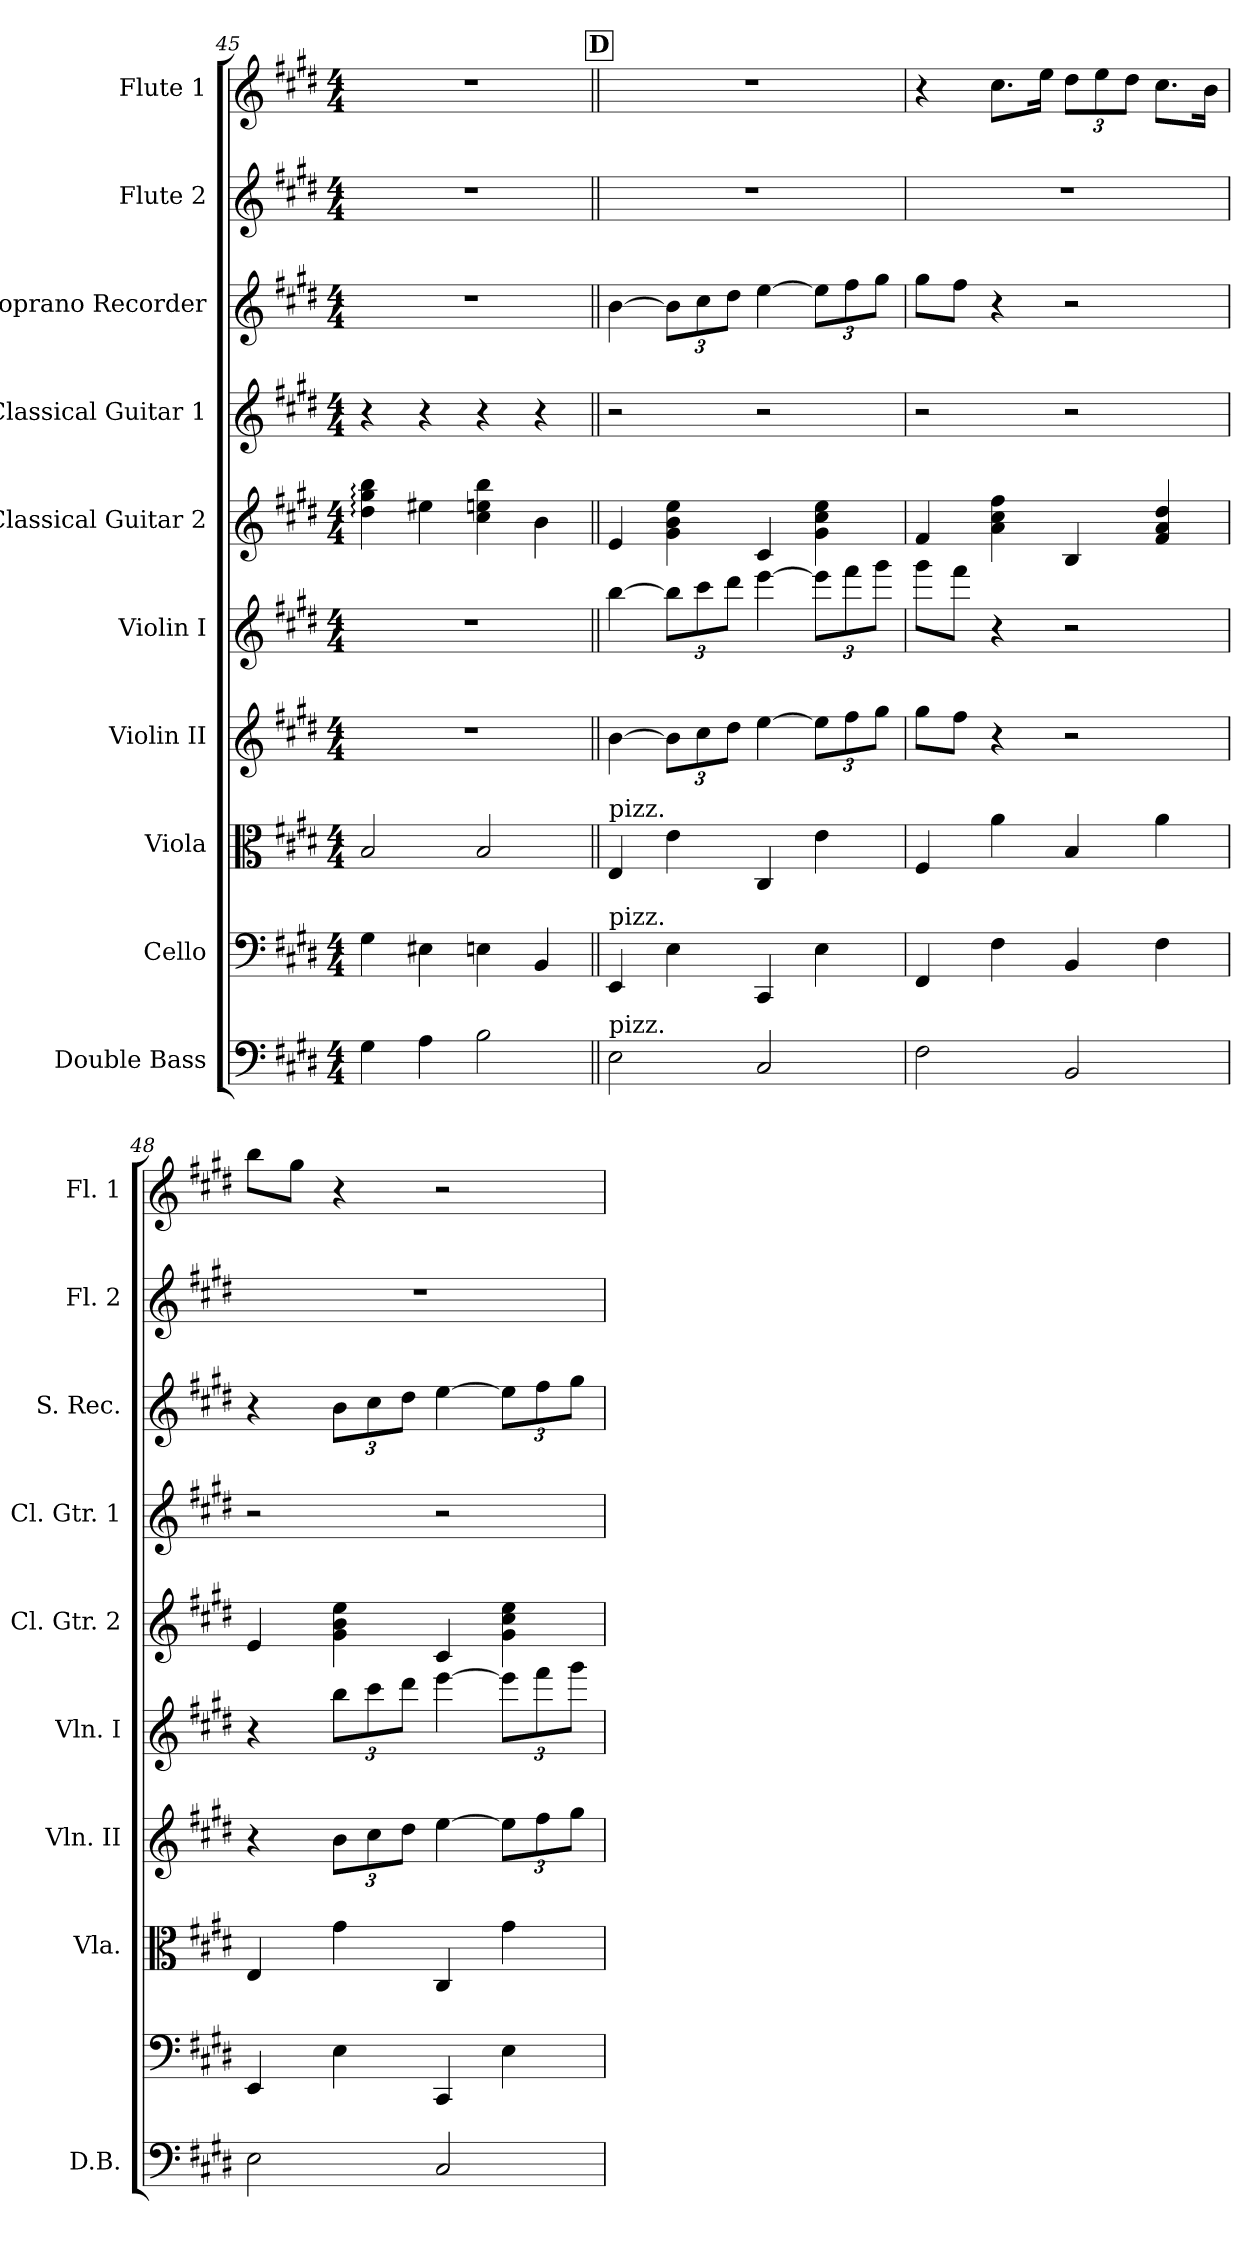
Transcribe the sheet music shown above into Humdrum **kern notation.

**kern	**kern	**kern	**kern	**kern	**kern	**kern	**kern	**kern	**kern
*part10	*part9	*part8	*part7	*part6	*part5	*part4	*part3	*part2	*part1
*staff10	*staff9	*staff8	*staff7	*staff6	*staff5	*staff4	*staff3	*staff2	*staff1
*I"Double Bass	*I"Cello	*I"Viola	*I"Violin II	*I"Violin I	*I"Classical Guitar 2	*I"Classical Guitar 1	*I"Soprano Recorder	*I"Flute 2	*I"Flute 1
*I'D.B.	*	*I'Vla.	*I'Vln. II	*I'Vln. I	*I'Cl. Gtr. 2	*I'Cl. Gtr. 1	*I'S. Rec.	*I'Fl. 2	*I'Fl. 1
*clefF4	*clefF4	*clefC3	*clefG2	*clefG2	*clefG2	*clefG2	*clefG2	*clefG2	*clefG2
*ITrd7c12	*	*	*	*	*ITrd7c12	*ITrd7c12	*ITrd-7c-12	*	*
*k[f#c#g#d#]	*k[f#c#g#d#]	*k[f#c#g#d#]	*k[f#c#g#d#]	*k[f#c#g#d#]	*k[f#c#g#d#]	*k[f#c#g#d#]	*k[f#c#g#d#]	*k[f#c#g#d#]	*k[f#c#g#d#]
*E:	*E:	*E:	*E:	*E:	*E:	*E:	*E:	*E:	*E:
*M4/4	*M4/4	*M4/4	*M4/4	*M4/4	*M4/4	*M4/4	*M4/4	*M4/4	*M4/4
=45	=45	=45	=45	=45	=45	=45	=45	=45	=45
4GG#\	4G#\	2B/	1r	1r	4d#\: 4g#\: 4b\:	4r	1r	1r	1r
4AA\	4E#X\	.	.	.	4e#X\	4r	.	.	.
2BB\	4En\	2B/	.	.	4c#\ 4en\ 4b\	4r	.	.	.
.	4BB/	.	.	.	4B\	4r	.	.	.
!!LO:PB:g=z
!!LO:REH:place=s1:a:B:fs=10.8:t=D
=46||	=46||	=46||	=46||	=46||	=46||	=46||	=46||	=46||	=46||
!	!	!LO:TX:a:t=pizz.	!	!	!	!	!	!	!
!	!LO:TX:a:t=pizz.	!	!	!	!	!	!	!	!
!LO:TX:a:t=pizz.	!	!	!	!	!	!	!	!	!
2EE\	4EE/	4E/	[4b\	[4bb\	4E/	2r	[4bb\	1r	1r
.	4E\	4e\	12b\L]	12bb\L]	4G#\ 4B\ 4e\	.	12bb\L]	.	.
.	.	.	12cc#\	12ccc#\	.	.	12ccc#\	.	.
.	.	.	12dd#\J	12ddd#\J	.	.	12ddd#\J	.	.
2CC#/	4CC#/	4C#/	[4ee\	[4eee\	4C#/	2r	[4eee\	.	.
.	4E\	4e\	12ee\L]	12eee\L]	4G#\ 4c#\ 4e\	.	12eee\L]	.	.
.	.	.	12ff#\	12fff#\	.	.	12fff#\	.	.
.	.	.	12gg#\J	12ggg#\J	.	.	12ggg#\J	.	.
=47	=47	=47	=47	=47	=47	=47	=47	=47	=47
2FF#\	4FF#/	4F#/	8gg#\L	8ggg#\L	4F#/	2r	8ggg#\L	1r	4r
.	.	.	8ff#\J	8fff#\J	.	.	8fff#\J	.	.
.	4F#\	4a\	4r	4r	4A\ 4c#\ 4f#\	.	4r	.	8.cc#\L
.	.	.	.	.	.	.	.	.	16ee\Jk
2BBB/	4BB/	4B/	2r	2r	4BB/	2r	2r	.	12dd#\L
.	.	.	.	.	.	.	.	.	12ee\
.	.	.	.	.	.	.	.	.	12dd#\J
.	4F#\	4a\	.	.	4F#/ 4A/ 4d#/	.	.	.	8.cc#\L
.	.	.	.	.	.	.	.	.	16b\Jk
=48	=48	=48	=48	=48	=48	=48	=48	=48	=48
2EE\	4EE/	4E/	4r	4r	4E/	2r	4r	1r	8bb\L
.	.	.	.	.	.	.	.	.	8gg#\J
.	4E\	4g#\	12b\L	12bb\L	4G#\ 4B\ 4e\	.	12bb\L	.	4r
.	.	.	12cc#\	12ccc#\	.	.	12ccc#\	.	.
.	.	.	12dd#\J	12ddd#\J	.	.	12ddd#\J	.	.
2CC#/	4CC#/	4C#/	[4ee\	[4eee\	4C#/	2r	[4eee\	.	2r
.	4E\	4g#\	12ee\L]	12eee\L]	4G#\ 4c#\ 4e\	.	12eee\L]	.	.
.	.	.	12ff#\	12fff#\	.	.	12fff#\	.	.
.	.	.	12gg#\J	12ggg#\J	.	.	12ggg#\J	.	.
=	=	=	=	=	=	=	=	=	=
*-	*-	*-	*-	*-	*-	*-	*-	*-	*-
